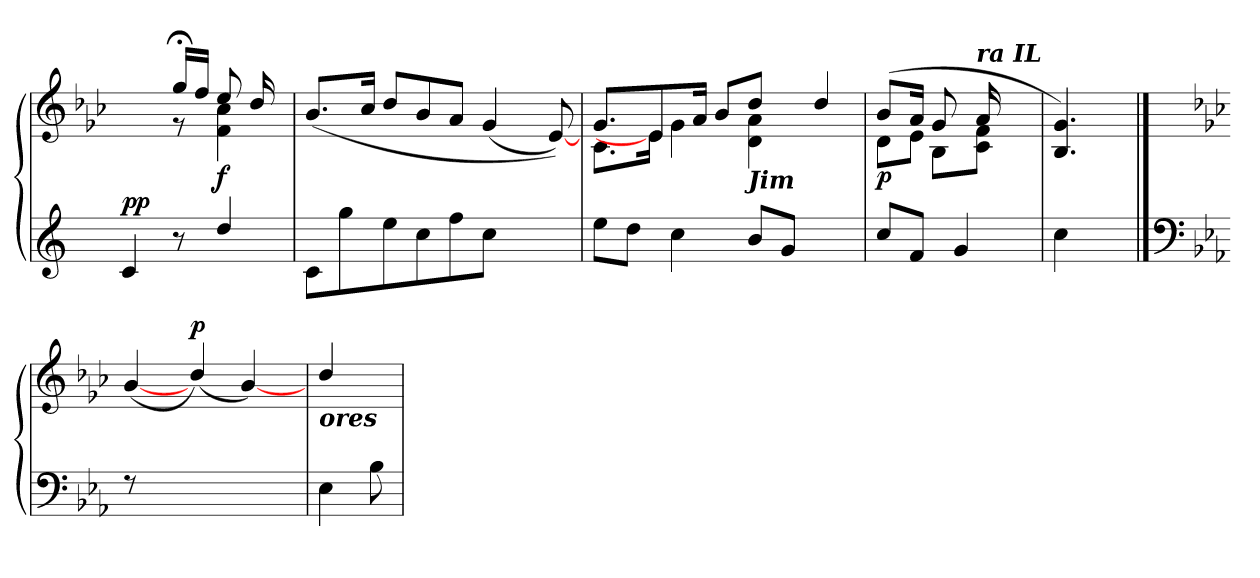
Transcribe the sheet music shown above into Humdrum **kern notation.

**kern	**kern	**dynam
*part1	*part1	*part1
*staff2	*staff1	*staff1/2
*	*clefG3	*
*	*k[b-e-a-]	*
=1	=1	=1
*	*^	*
!	!	!	!LO:DY:a=2
!	!	!	!LO:DY:n=1:a=2
4c/	4ryy	4ryy	p p
8r	16ee-;</LL	8r	.
.	16dd/JJ	.	.
!	!	!	!LO:DY:n=2:b
4dd/	8cc/L	4d\ 4a-\	f
.	16b-/L	.	.
.	16ryy	.	.
*	*v	*v	*
=2	=2	=2
8c\L	(<8.g/L	.
8gg\	.	.
.	16a-/Jk	.
8ee\	8b-/L	.
8cc\	8g/	.
8ff\	8f/J	.
8cc\J	(>4e-/	.
4ryy	.	.
.	[8c/))	.
=3	=3	=3
*	*^	*
8ee\L	8.e-/L	8.A-\L	.
8dd\J	.	.	.
.	8c/]	16c\Jk	.
4cc\	.	4e-\	.
.	16f/Jk	.	.
.	8g/L	.	.
!	!LO:TX:b:Bi:t=Jim	!	!
8b/L	8b-/J	4B-\ 4f\	.
8g/J	4.ryy	.	.
4ryy	.	(>4b-/	.
=4	=4	=4	=4
*	*	*^	*
!	!	!	!	!LO:DY:b
8cc/L	(>8g/L	8B-\L	8.ryy	p
8f/J	16f/Jk	8c\J	.	.
.	8e-/L	.	8G\L	.
4g/	.	16ryy	.	.
!	!LO:TX:a:Bi:t=ra IL	!	!	!
.	16f/L	8.ryy	8A-\ 8d\J	.
.	16ryy	.	.	.
.	16ryy	.	16ryy	.
*	*v	*v	*v	*
=5	=5	=5
4cc\	4.G/ 4.e-/)	.
8ryy	.	.
!!LO:LB:g=z
==6	==6	==6
*clefF4	*	*
*k[b-e-a-]	*k[b-e-a-]	*
8rE	(>[<4g/	.
2ryy	.	.
!	!	!LO:DY:a
.	(>4b-/)	p
.	[4g/)	.
8ryy	.	.
=7	=7	=7
!	!LO:TX:b:Bi:t=ores	!
4E-\	4b-/	.
8B-\	8ryy	.
=	=	=
*-	*-	*-
